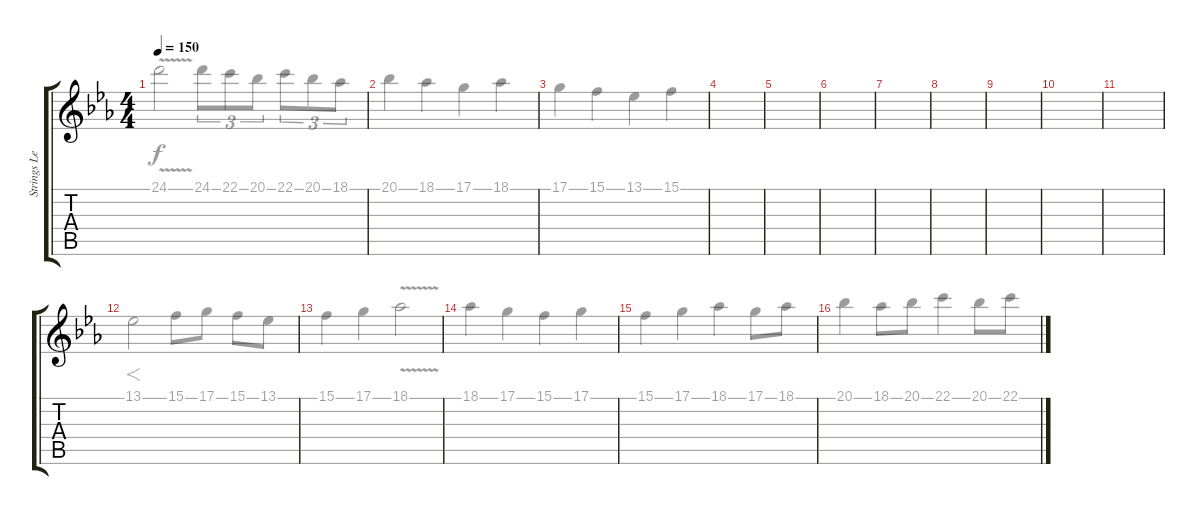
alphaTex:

\track ("Strings Lead 1" "Strings Le") {instrument stringensemble1}
\staff {score tabs}
\tuning (D4 A3 F3 C3 G2 C2) {hide}
\voice
\ts (4 4)
\tempo 150
\clef g2
\ks cminor
|
|
|
|
|
|
|
|
|
|
|
|
|
|
|
\voice
\clef g2
\ks cminor
24.1{v}.2{dy f} 24.1.8{tu (3 2)} 22.1.8{tu (3 2)} 20.1.8{tu (3 2)} 22.1.8{tu (3 2)} 20.1.8{tu (3 2)} 18.1.8{tu (3 2)} |
20.1.4 18.1.4 17.1.4 18.1.4 |
17.1.4 15.1.4 13.1.4 15.1.4 |
|
|
|
|
|
|
|
|
13.1.2{f} 15.1.8 17.1.8 15.1.8 13.1.8 |
15.1.4 17.1.4 18.1{v}.2 |
18.1.4 17.1.4 15.1.4 17.1.4 |
15.1.4 17.1.4 18.1.4 17.1.8 18.1.8 |
20.1.4 18.1.8 20.1.8 22.1.4 20.1.8 22.1.8
